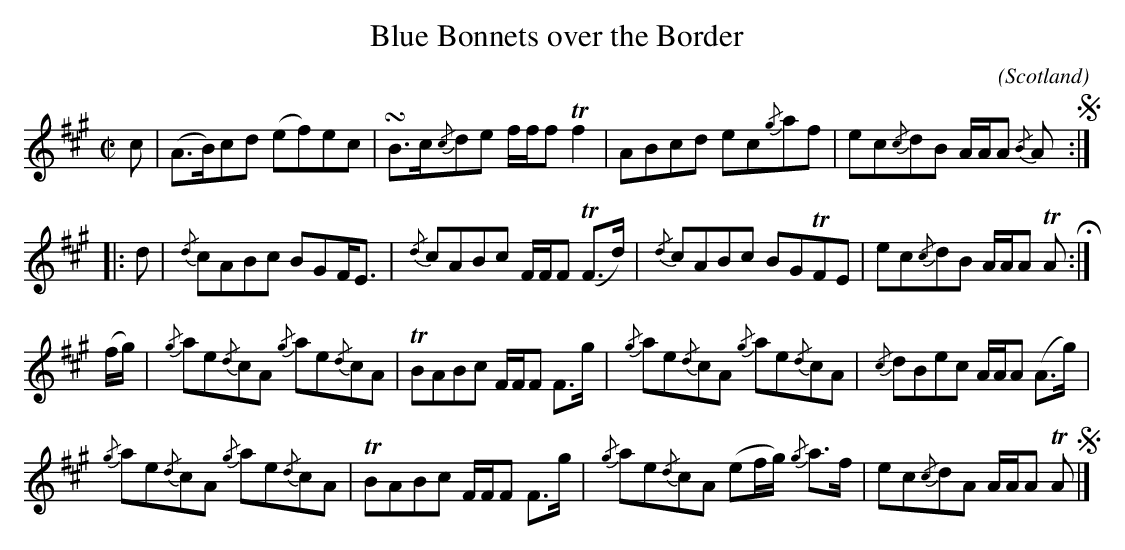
X:1
U:~=!turn!
T:Blue Bonnets over the Border
C:
O:Scotland
M:C|
L:1/8
K:A
c | (A>B)cd (ef)ec | ~B>c{/c}de f/2f/2f Tf2 | ABcd ec{/g}af | ec{/c}dB A/2A/2A {/B}A S::
d | {/d}cABc BGF<E | {/d}cABc F/2F/2F T(F>d) | {/d}cABc	 BGTFE | ec{/c}dB A/2A/2A TA H:|
(f/2g/2) | {/g}ae{/d}cA {/g}ae{/d}cA | TBABc F/2F/2F F>g | {/g}ae{/d}cA {/g}ae{/d}cA | {/c}dBec A/2A/2A (A>g) |
{/g}ae{/d}cA {/g}ae{/d}cA | TBABc F/2F/2F F>g | {/g}ae{/d}cA (ef/2g/2) {/g}a>f | ec{/c}dA A/2A/2A TA S|]
